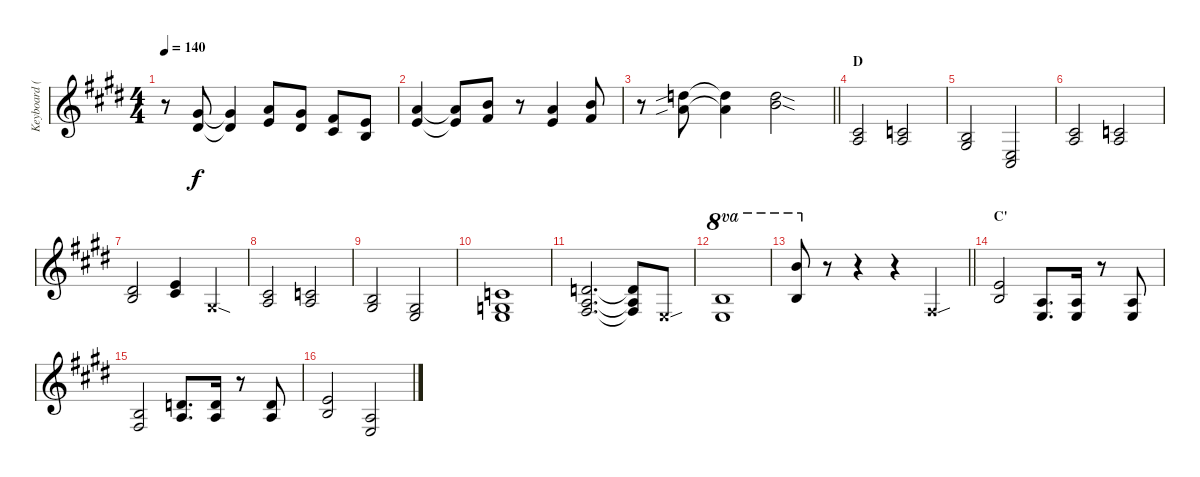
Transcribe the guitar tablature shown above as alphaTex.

\track ("Keyboard (Organ)" "Keyboard (") {instrument rockorgan}
\staff {score}
\tuning (E4 B3 G3 D3 A2 E2) {hide}
\ts (4 4)
\tempo 140
\clef g2
\ks e
r.8{dy f} (4.1 4.2).8 (4.1{t} 4.2{t}).4 (0.1 10.2).8 (4.1 4.2).8 (2.1 2.2).8 (0.1 0.2).8 |
(0.1 10.2).4 (0.1{t} 10.2{t}).8 (2.1 12.2).8 r.8 (0.1 10.2).4 (7.1 7.2).8 |
\barLineRight lightlight
r.8 (15.2{sib} 14.3{sib}).8 (15.2{t} 14.3{t}).4 (10.1{sod} 12.2{sod}).2 |
\section ("" "D")
(2.2 2.3).2 (1.2 2.3).2 |
(0.2 1.3).2 (2.4 4.5).2 |
(2.2 2.3).2 (1.2 2.3).2 |
(0.2 8.3).2 (0.1 2.2).4 1.3{sod x}.4 |
(2.2 2.3).2 (1.2 2.3).2 |
(0.2 1.3).2 (1.3 2.4).2 |
(1.2 0.3 2.4).1 |
(3.2 2.3 4.4).2{d} (3.2{t} 2.3{t} 4.4{t}).8 2.4{sou x}.8 |
(0.1 12.2).1{ot 8va} |
\barLineRight lightlight
(19.1 12.2).8{ot 8va} r.8 r.4 r.4 4.4{sou x}.4 |
\section ("" "C'")
(0.1 0.2).2 (2.3 2.4).8{d} (2.3 2.4).16 r.8 (2.3 2.4).8 |
(0.2 4.4).2 (3.2 2.3).8{d} (3.2 2.3).16 r.8 (3.2 2.3).8 |
(0.1 0.2).2 (2.3 2.4).2
